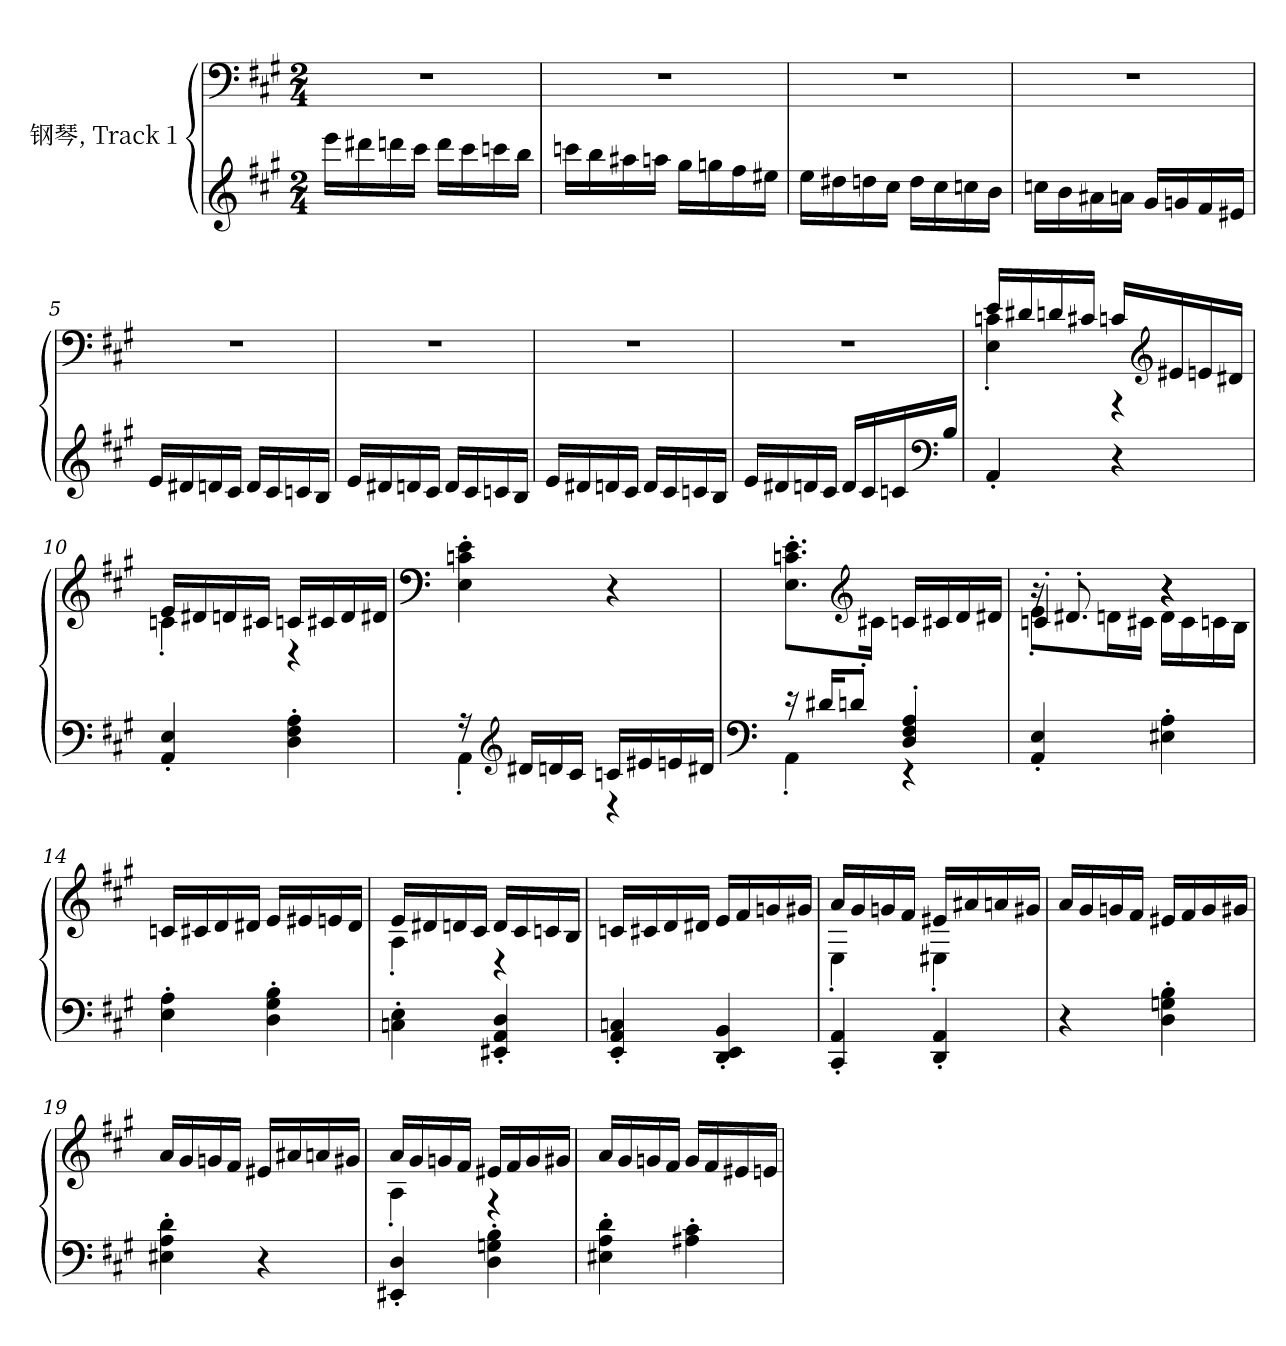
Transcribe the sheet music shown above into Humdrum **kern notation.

**kern	**kern
*part1	*part1
*staff2	*staff1
*I"钢琴, Track 1	*
*clefG2	*clefF4
*k[f#c#g#]	*k[f#c#g#]
*M2/4	*M2/4
*MM172	*MM172
=1	=1
16eee\LL	2r
16ddd#X\	.
16dddn\	.
16ccc#\JJ	.
16ddd\LL	.
16ccc#\	.
16cccn\	.
16bb\JJ	.
=2	=2
16cccn\LL	2r
16bb\	.
16aa#X\	.
16aan\JJ	.
16gg#\LL	.
16ggn\	.
16ff#\	.
16ee#X\JJ	.
=3	=3
16ee\LL	2r
16dd#X\	.
16ddn\	.
16cc#\JJ	.
16dd\LL	.
16cc#\	.
16ccn\	.
16b\JJ	.
!!LO:LB:g=z
=4	=4
16ccn\LL	2r
16b\	.
16a#X\	.
16an\JJ	.
16g#/LL	.
16gn/	.
16f#/	.
16e#X/JJ	.
=5	=5
16e/LL	2r
16d#X/	.
16dn/	.
16c#/JJ	.
16d/LL	.
16c#/	.
16cn/	.
16B/JJ	.
=6	=6
16e/LL	2r
16d#X/	.
16dn/	.
16c#/JJ	.
16d/LL	.
16c#/	.
16cn/	.
16B/JJ	.
!!LO:LB:g=z
=7	=7
16e/LL	2r
16d#X/	.
16dn/	.
16c#/JJ	.
16d/LL	.
16c#/	.
16cn/	.
16B/JJ	.
=8	=8
16e/LL	2r
16d#X/	.
16dn/	.
16c#/JJ	.
16d/LL	.
16c#/	.
16cn/	.
*clefF4	*
16B/JJ	.
=9	=9
*	*^
4AA'/	16e/LL	4E\' 4cn\'
.	16d#X/	.
.	16dn/	.
.	16c#X/JJ	.
4r	16cn/LL	4r
*	*clefG2	*
.	16e#X/	.
.	16en/	.
.	16d#X/JJ	.
!!LO:LB:g=z	!!
=10	=10	=10
4AA/' 4E/'	16e/LL	4cn'\
.	16d#X/	.
.	16dn/	.
.	16c#X/JJ	.
4D\' 4F#\' 4A\'	16cn/LL	4r
.	16c#X/	.
.	16d/	.
.	16d#X/JJ	.
*	*v	*v
=11	=11
*	*clefF4
*^	*
16r	4AA'\	4E\' 4cn\' 4e\'
*clefG2	*	*
16d#X/LL	.	.
16dn/	.	.
16c#/JJ	.	.
16cn/LL	4r	4r
16e#X/	.	.
16en/	.	.
16d#X/JJ	.	.
!!LO:LB:g=z
=12	=12	=12
*clefF4	*	*
16r	4AA'\	8.E\' 8.cn\' 8.e\'L
16d#X/KL	.	.
8dn'/J	.	.
*	*	*clefG2
.	.	16c#X\Jk
4D/' 4F#/' 4A/'	4r	16cn/LL
.	.	16c#X/
.	.	16d/
.	.	16d#X/JJ
*v	*v	*
=13	=13
*	*^
*	*	*^
4AA/' 4E/'	16r	8e'\L	4cn'/
.	8.d#X'/	.	.
.	.	16dn\L	.
.	.	16c#X\JJ	.
4E#X\' 4A\'	4r	16d\LL	4r
.	.	16c#\	.
.	.	16cn\	.
.	.	16B\JJ	.
*	*v	*v	*v
=14	=14
4E\' 4A\'	16cn/LL
.	16c#X/
.	16d/
.	16d#X/JJ
4D\' 4G#\' 4B\'	16e/LL
.	16e#X/
.	16en/
.	16d#/JJ
!!LO:LB:g=z
=15	=15
*	*^
4Cn\' 4E\'	16e/LL	4A'\
.	16d#X/	.
.	16dn/	.
.	16c#/JJ	.
4EE#X/' 4AA/' 4D/'	16d/LL	4r
.	16c#/	.
.	16cn/	.
.	16B/JJ	.
*	*v	*v
=16	=16
4EE/' 4AA/' 4Cn/'	16cn/LL
.	16c#X/
.	16d/
.	16d#X/JJ
4DD/' 4EE/' 4BB/'	16e/LL
.	16f#/
.	16gn/
.	16g#X/JJ
=17	=17
*	*^
4CC#/' 4AA/'	16a/LL	4E'\
.	16g#/	.
.	16gn/	.
.	16f#/JJ	.
4DD/' 4AA/'	16e#X/LL	4E#X'\
.	16a#X/	.
.	16an/	.
.	16g#X/JJ	.
*	*v	*v
!!LO:PB:g=z
=18	=18
4r	16a/LL
.	16g#/
.	16gn/
.	16f#/JJ
4D\' 4Gn\' 4B\'	16e#X/LL
.	16f#/
.	16g/
.	16g#X/JJ
=19	=19
4E#X\' 4A\' 4d\'	16a/LL
.	16g#/
.	16gn/
.	16f#/JJ
4r	16e#X/LL
.	16a#X/
.	16an/
.	16g#X/JJ
=20	=20
*	*^
4EE#X/' 4D/'	16a/LL	4A'\
.	16g#/	.
.	16gn/	.
.	16f#/JJ	.
4D\' 4Gn\' 4B\'	16e#X/LL	4r
.	16f#/	.
.	16g/	.
.	16g#X/JJ	.
*	*v	*v
=21	=21
4E#X\' 4A\' 4d\'	16a/LL
.	16g#/
.	16gn/
.	16f#/JJ
4A#X\' 4c#\'	16g/LL
.	16f#/
.	16e#X/
.	16en/JJ
=	=
*-	*-
